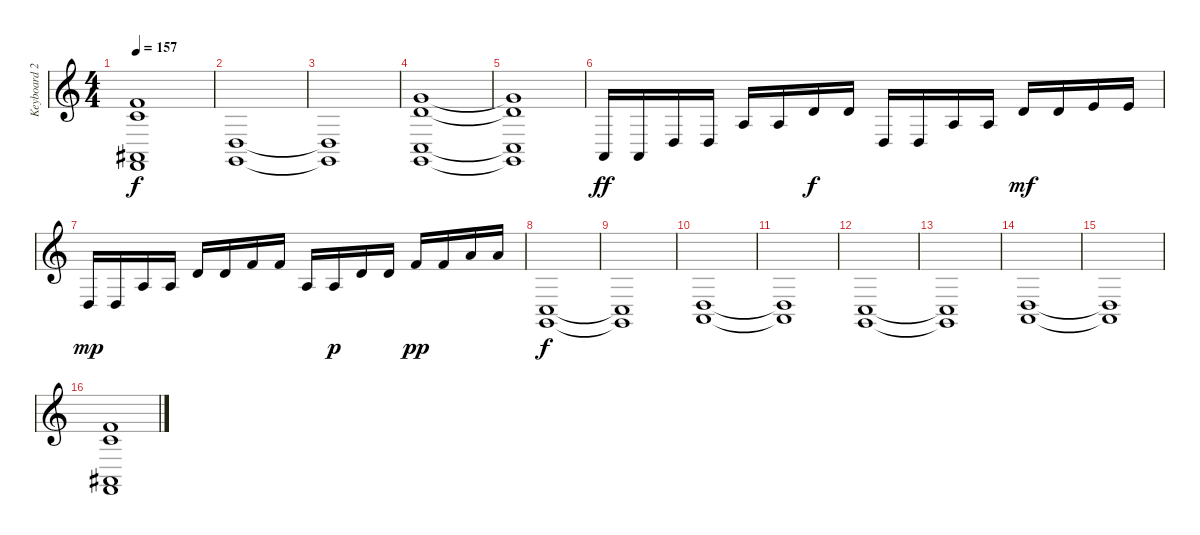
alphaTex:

\track ("Keyboard 2" "Keyboard 2") {instrument pad3polysynth}
\staff {score}
\tuning (E4 B3 G3 D3 A2 E2) {hide}
\ts (4 4)
\tempo 157
\clef g2
\ks c
(1.1{t} 1.2{t} 1.5{t} 1.6{t}).1{dy f} |
(0.4 3.6).1 |
(0.4{t} 3.6{t}).1 |
(3.1 3.2 3.5 3.6).1 |
(3.1{t} 3.2{t} 3.5{t} 3.6{t}).1 |
0.5.16{dy ff instrument slapbass1} 0.5.16 0.4.16 0.4.16 2.3.16 2.3.16 3.2.16{dy f} 3.2.16 0.4.16 0.4.16 2.3.16 2.3.16 3.2.16{dy mf} 3.2.16 0.1.16 0.1.16 |
0.4.16{dy mp} 0.4.16 2.3.16 2.3.16 3.2.16 3.2.16 1.1.16 1.1.16 2.3.16 2.3.16{dy p} 3.2.16 3.2.16 1.1.16{dy pp} 1.1.16 5.1.16 5.1.16 |
(3.5 3.6).1{dy f instrument pad3polysynth} |
(3.5{t} 3.6{t}).1 |
(0.4 0.5).1 |
(0.4{t} 0.5{t}).1 |
(3.5 3.6).1 |
(3.5{t} 3.6{t}).1 |
(0.4 0.5).1 |
(0.4{t} 0.5{t}).1 |
(1.1 1.2 1.5 1.6).1
